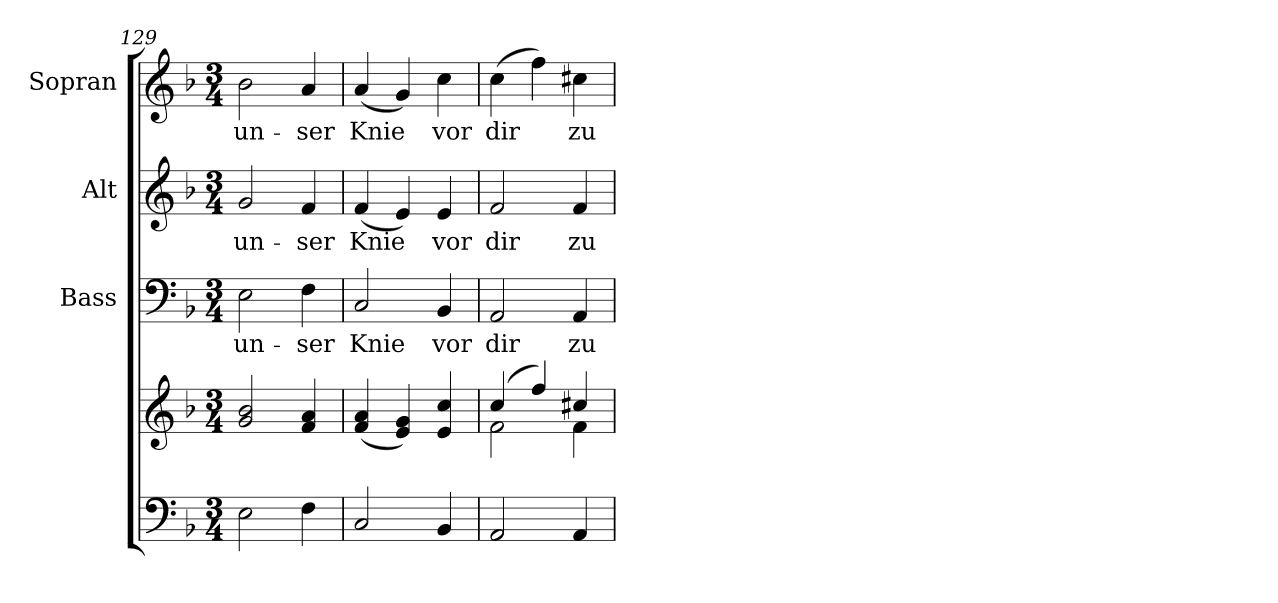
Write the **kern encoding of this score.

**kern	**kern	**kern	**text	**kern	**text	**kern	**text
*part4	*part4	*part3	*part3	*part2	*part2	*part1	*part1
*staff5	*staff4	*staff3	*staff3	*staff2	*staff2	*staff1	*staff1
*	*	*I"Bass	*	*I"Alt	*	*I"Sopran	*
*	*	*I'B.	*	*I'A.	*	*I'S.	*
*clefF4	*clefG2	*clefF4	*	*clefG2	*	*clefG2	*
*k[b-]	*k[b-]	*k[b-]	*	*k[b-]	*	*k[b-]	*
*F:	*F:	*F:	*	*F:	*	*F:	*
*M3/4	*M3/4	*M3/4	*	*M3/4	*	*M3/4	*
=129	=129	=129	=129	=129	=129	=129	=129
!	!	!	!LO:LY:b	!	!LO:LY:b	!	!LO:LY:b
2E\	2g/ 2b-/	2E\	un-	2g/	un-	2b-\	un-
!	!	!	!LO:LY:b	!	!LO:LY:b	!	!LO:LY:b
4F\	4f/ 4a/	4F\	-ser	4f/	-ser	4a/	-ser
=130	=130	=130	=130	=130	=130	=130	=130
!	!	!	!LO:LY:b	!	!LO:LY:b	!	!LO:LY:b
2C/	(<4f/ 4a/	2C/	Knie	(<4f/	Knie	(<4a/	Knie
.	4e/ 4g/)	.	.	4e/)	.	4g/)	.
!	!	!	!LO:LY:b	!	!LO:LY:b	!	!LO:LY:b
4BB-/	4e/ 4cc/	4BB-/	vor	4e/	vor	4cc\	vor
=131	=131	=131	=131	=131	=131	=131	=131
*	*^	*	*	*	*	*	*
!	!	!	!	!LO:LY:b	!	!LO:LY:b	!	!LO:LY:b
2AA/	(4cc/	2f\	2AA/	dir	2f/	dir	(>4cc\	dir
.	4ff/)	.	.	.	.	.	4ff\)	.
!	!	!	!	!LO:LY:b	!	!LO:LY:b	!	!LO:LY:b
4AA/	4cc#X/	4f\	4AA/	zu	4f/	zu	4cc#X\	zu
*	*v	*v	*	*	*	*	*	*
=	=	=	=	=	=	=	=
*-	*-	*-	*-	*-	*-	*-	*-
